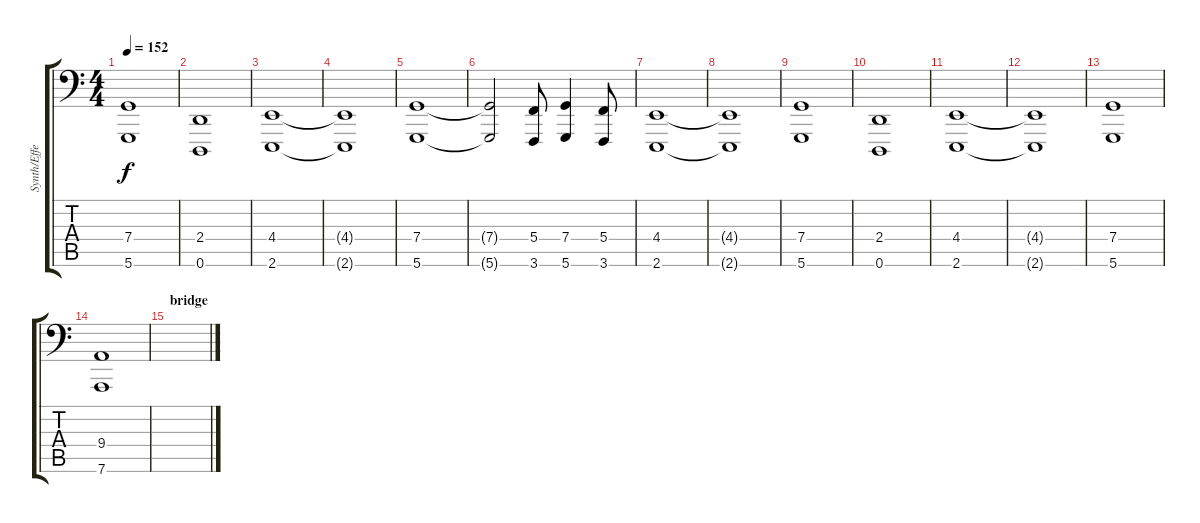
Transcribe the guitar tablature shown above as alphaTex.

\track ("Synth/Effects" "Synth/Effe") {instrument stringensemble1}
\staff {score tabs}
\tuning (D3 A2 F2 C2 G1 D1) {hide}
\ts (4 4)
\tempo 152
\clef f4
\ks c
(7.4 5.6).1{dy f} |
(2.4 0.6).1 |
(4.4 2.6).1 |
(4.4{t} 2.6{t}).1 |
(7.4 5.6).1 |
(7.4{t} 5.6{t}).2 (5.4 3.6).8 (7.4 5.6).4 (5.4 3.6).8 |
(4.4 2.6).1 |
(4.4{t} 2.6{t}).1 |
(7.4 5.6).1 |
(2.4 0.6).1 |
(4.4 2.6).1 |
(4.4{t} 2.6{t}).1 |
(7.4 5.6).1 |
(9.4 7.6).1 |
\section ("" "bridge")
